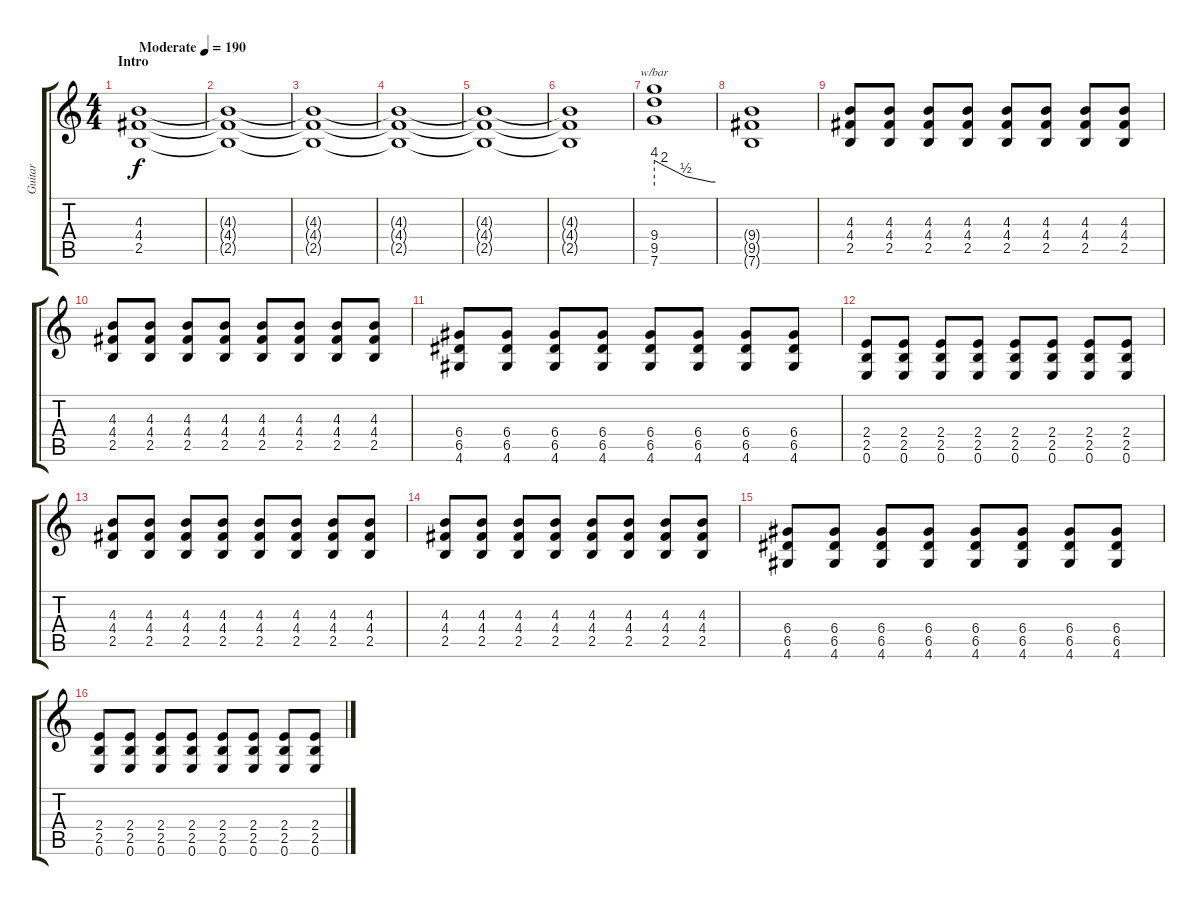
\track ("Guitar" "Guitar") {instrument distortionguitar}
\staff {score tabs}
\tuning (E4 B3 G3 D3 A2 E2) {hide}
\ts (4 4)
\section ("" "Intro")
\tempo (190 "Moderate")
\clef g2
\ks c
(4.3 4.4 2.5).1{dy f instrument distortionguitar} |
(4.3{t} 4.4{t} 2.5{t}).1 |
(4.3{t} 4.4{t} 2.5{t}).1 |
(4.3{t} 4.4{t} 2.5{t}).1 |
(4.3{t} 4.4{t} 2.5{t}).1 |
(4.3{t} 4.4{t} 2.5{t}).1 |
(9.4 9.5 7.6).1{tbe (custom default 0 16 10 8 31 2 56 0 60 0) volume 9} |
(9.4{t} 9.5{t} 7.6{t}).1 |
(4.3 4.4 2.5).8{volume 14} (4.3 4.4 2.5).8 (4.3 4.4 2.5).8 (4.3 4.4 2.5).8 (4.3 4.4 2.5).8 (4.3 4.4 2.5).8 (4.3 4.4 2.5).8 (4.3 4.4 2.5).8 |
(4.3 4.4 2.5).8 (4.3 4.4 2.5).8 (4.3 4.4 2.5).8 (4.3 4.4 2.5).8 (4.3 4.4 2.5).8 (4.3 4.4 2.5).8 (4.3 4.4 2.5).8 (4.3 4.4 2.5).8 |
(6.4 6.5 4.6).8 (6.4 6.5 4.6).8 (6.4 6.5 4.6).8 (6.4 6.5 4.6).8 (6.4 6.5 4.6).8 (6.4 6.5 4.6).8 (6.4 6.5 4.6).8 (6.4 6.5 4.6).8 |
(2.4 2.5 0.6).8 (2.4 2.5 0.6).8 (2.4 2.5 0.6).8 (2.4 2.5 0.6).8 (2.4 2.5 0.6).8 (2.4 2.5 0.6).8 (2.4 2.5 0.6).8 (2.4 2.5 0.6).8 |
(4.3 4.4 2.5).8 (4.3 4.4 2.5).8 (4.3 4.4 2.5).8 (4.3 4.4 2.5).8 (4.3 4.4 2.5).8 (4.3 4.4 2.5).8 (4.3 4.4 2.5).8 (4.3 4.4 2.5).8 |
(4.3 4.4 2.5).8 (4.3 4.4 2.5).8 (4.3 4.4 2.5).8 (4.3 4.4 2.5).8 (4.3 4.4 2.5).8 (4.3 4.4 2.5).8 (4.3 4.4 2.5).8 (4.3 4.4 2.5).8 |
(6.4 6.5 4.6).8 (6.4 6.5 4.6).8 (6.4 6.5 4.6).8 (6.4 6.5 4.6).8 (6.4 6.5 4.6).8 (6.4 6.5 4.6).8 (6.4 6.5 4.6).8 (6.4 6.5 4.6).8 |
(2.4 2.5 0.6).8 (2.4 2.5 0.6).8 (2.4 2.5 0.6).8 (2.4 2.5 0.6).8 (2.4 2.5 0.6).8 (2.4 2.5 0.6).8 (2.4 2.5 0.6).8 (2.4 2.5 0.6).8
